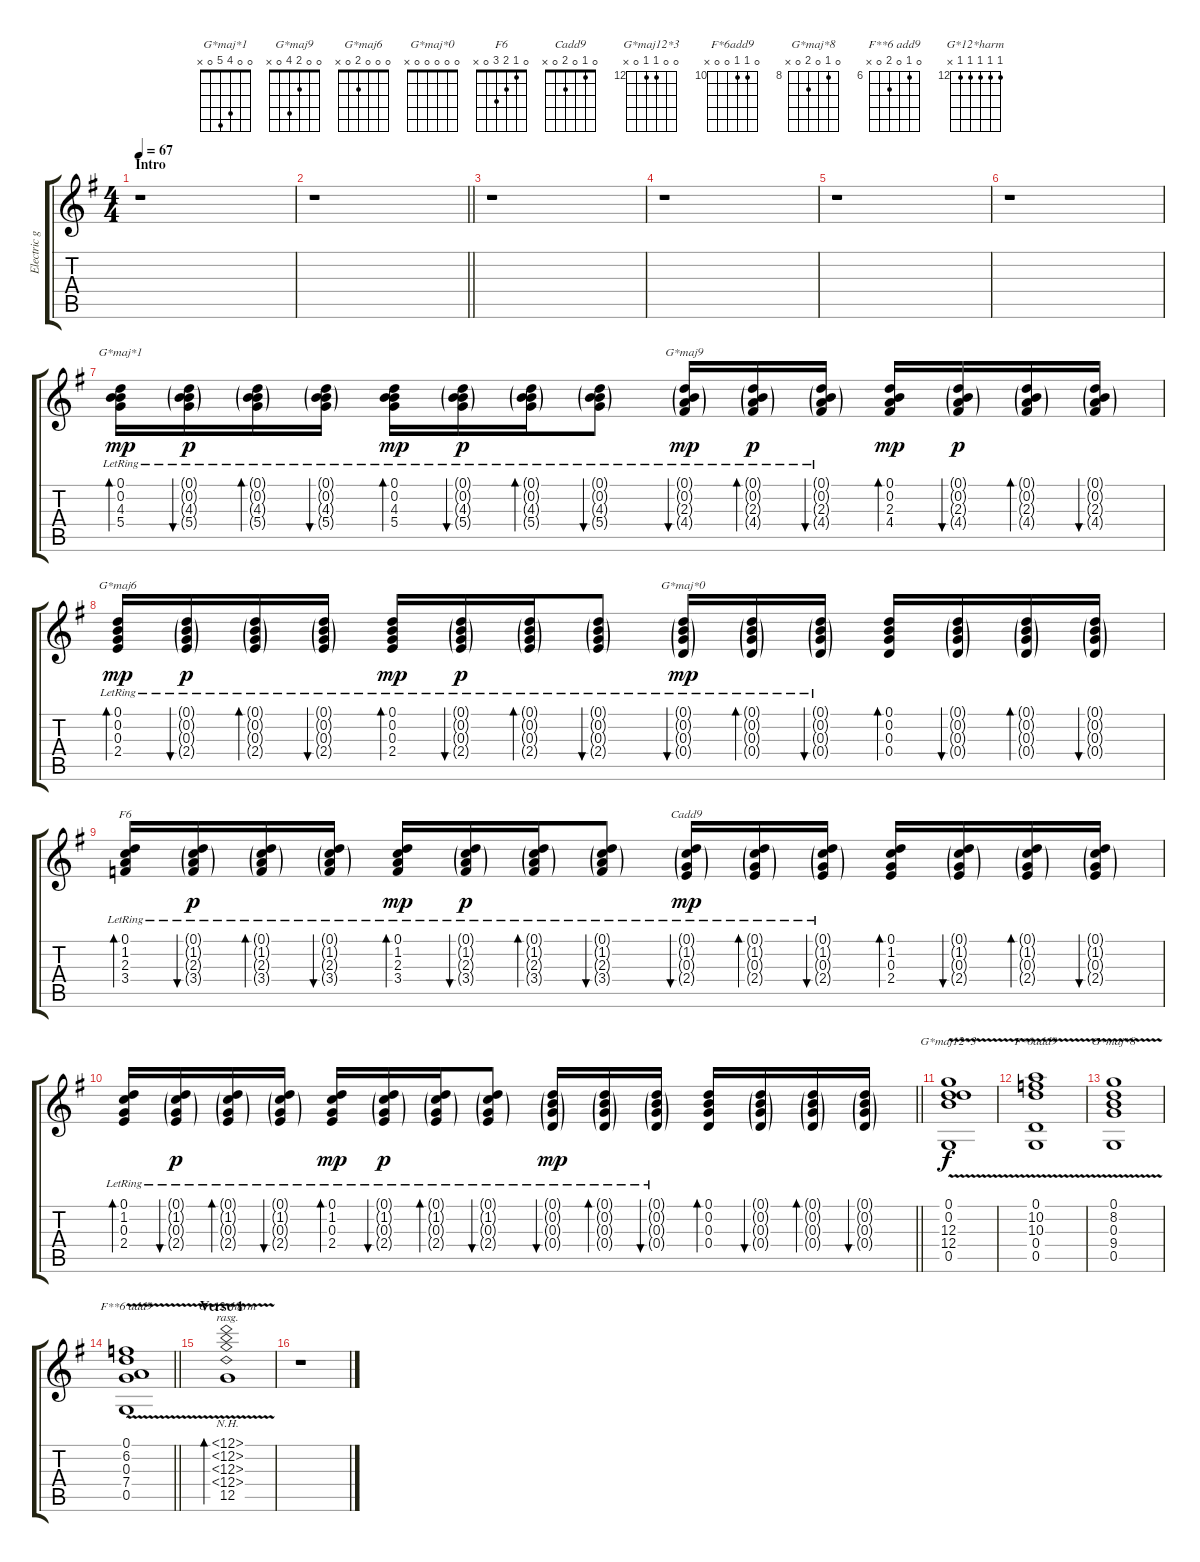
\track ("Electric guitar (open G) - Felder chords" "Electric g") {instrument electricguitarjazz}
\staff {score tabs}
\tuning (D4 B3 G3 D3 G2 D2) {hide}
\chord ("G*maj*1" 0 0 4 5 0 x)
\chord ("G*maj9" 0 0 2 4 0 x)
\chord ("G*maj6" 0 0 0 2 0 x)
\chord ("G*maj*0" 0 0 0 0 0 x)
\chord ("F6" 0 1 2 3 0 x)
\chord ("Cadd9" 0 1 0 2 0 x)
\chord ("G*maj12*3" 0 0 12 12 0 x) {firstfret 12}
\chord ("F*6add9" 0 10 10 0 0 x) {firstfret 10}
\chord ("G*maj*8" 0 8 0 9 0 x) {firstfret 8}
\chord ("F**6 add9" 0 6 0 7 0 x) {firstfret 6}
\chord ("G*12*harm" 12 12 12 12 12 x) {firstfret 12 barre 0}
\ts (4 4)
\section ("" "Intro")
\tempo 67
\clef g2
\ks g
r.1{dy mp instrument electricguitarjazz} |
\barLineRight lightlight
r.1 |
r.1 |
r.1 |
r.1 |
r.1 |
(0.1 0.2{lr} 4.3{lr} 5.4{lr}).16{bd 30 ch "G*maj*1"} (0.1{g} 0.2{g lr} 4.3{g lr} 5.4{g lr}).16{bu 30 dy p} (0.1{g} 0.2{g lr} 4.3{g lr} 5.4{g lr}).16{bd 30} (0.1{g} 0.2{g lr} 4.3{g lr} 5.4{g lr}).16{bu 30} (0.1 0.2{lr} 4.3{lr} 5.4{lr}).16{bd 30 dy mp} (0.1{g} 0.2{g lr} 4.3{g lr} 5.4{g lr}).16{bu 30 dy p} (0.1{g} 0.2{g lr} 4.3{g lr} 5.4{g lr}).16{bd 30} (0.1{g} 0.2{g lr} 4.3{g lr} 5.4{g lr}).8{bu 30} (0.1{g} 0.2{g lr} 2.3{g lr} 4.4{g lr}).16{bu 30 ch "G*maj9" dy mp} (0.1{g} 0.2{g lr} 2.3{g lr} 4.4{g lr}).16{bd 30 dy p} (0.1{g} 0.2{g lr} 2.3{g lr} 4.4{g lr}).16{bu 30} (0.1 0.2 2.3 4.4).16{bd 30 dy mp} (0.1{g} 0.2{g} 2.3{g} 4.4{g}).16{bu 30 dy p} (0.1{g} 0.2{g} 2.3{g} 4.4{g}).16{bd 30} (0.1{g} 0.2{g} 2.3{g} 4.4{g}).16{bu 30} |
(0.1 0.2{lr} 0.3{lr} 2.4{lr}).16{bd 30 ch "G*maj6" dy mp} (0.1{g} 0.2{g lr} 0.3{g lr} 2.4{g lr}).16{bu 30 dy p} (0.1{g} 0.2{g lr} 0.3{g lr} 2.4{g lr}).16{bd 30} (0.1{g} 0.2{g lr} 0.3{g lr} 2.4{g lr}).16{bu 30} (0.1 0.2{lr} 0.3{lr} 2.4{lr}).16{bd 30 dy mp} (0.1{g} 0.2{g lr} 0.3{g lr} 2.4{g lr}).16{bu 30 dy p} (0.1{g} 0.2{g lr} 0.3{g lr} 2.4{g lr}).16{bd 30} (0.1{g} 0.2{g lr} 0.3{g lr} 2.4{g lr}).8{bu 30} (0.1{g} 0.2{g lr} 0.3{g lr} 0.4{g lr}).16{bu 30 ch "G*maj*0" dy mp} (0.1{g} 0.2{g lr} 0.3{g lr} 0.4{g lr}).16{bd 30} (0.1{g} 0.2{g lr} 0.3{g lr} 0.4{g lr}).16{bu 30} (0.1 0.2 0.3 0.4).16{bd 30} (0.1{g} 0.2{g} 0.3{g} 0.4{g}).16{bu 30} (0.1{g} 0.2{g} 0.3{g} 0.4{g}).16{bd 30} (0.1{g} 0.2{g} 0.3{g} 0.4{g}).16{bu 30} |
(0.1 1.2{lr} 2.3{lr} 3.4{lr}).16{bd 30 ch "F6"} (0.1{g} 1.2{g lr} 2.3{g lr} 3.4{g lr}).16{bu 30 dy p} (0.1{g} 1.2{g lr} 2.3{g lr} 3.4{g lr}).16{bd 30} (0.1{g} 1.2{g lr} 2.3{g lr} 3.4{g lr}).16{bu 30} (0.1 1.2{lr} 2.3{lr} 3.4{lr}).16{bd 30 dy mp} (0.1{g} 1.2{g lr} 2.3{g lr} 3.4{g lr}).16{bu 30 dy p} (0.1{g} 1.2{g lr} 2.3{g lr} 3.4{g lr}).16{bd 30} (0.1{g} 1.2{g lr} 2.3{g lr} 3.4{g lr}).8{bu 30} (0.1{g} 1.2{g lr} 0.3{g lr} 2.4{g lr}).16{bu 30 ch "Cadd9" dy mp} (0.1{g} 1.2{g lr} 0.3{g lr} 2.4{g lr}).16{bd 30} (0.1{g} 1.2{g lr} 0.3{g lr} 2.4{g lr}).16{bu 30} (0.1 1.2 0.3 2.4).16{bd 30} (0.1{g} 1.2{g} 0.3{g} 2.4{g}).16{bu 30} (0.1{g} 1.2{g} 0.3{g} 2.4{g}).16{bd 30} (0.1{g} 1.2{g} 0.3{g} 2.4{g}).16{bu 30} |
\barLineRight lightlight
(0.1 1.2{lr} 0.3{lr} 2.4{lr}).16{bd 30} (0.1{g} 1.2{g lr} 0.3{g lr} 2.4{g lr}).16{bu 30 dy p} (0.1{g} 1.2{g lr} 0.3{g lr} 2.4{g lr}).16{bd 30} (0.1{g} 1.2{g lr} 0.3{g lr} 2.4{g lr}).16{bu 30} (0.1 1.2{lr} 0.3{lr} 2.4{lr}).16{bd 30 dy mp} (0.1{g} 1.2{g lr} 0.3{g lr} 2.4{g lr}).16{bu 30 dy p} (0.1{g} 1.2{g lr} 0.3{g lr} 2.4{g lr}).16{bd 30} (0.1{g} 1.2{g lr} 0.3{g lr} 2.4{g lr}).8{bu 30} (0.1{g} 0.2{g lr} 0.3{g lr} 0.4{g lr}).16{bu 30 dy mp} (0.1{g} 0.2{g lr} 0.3{g lr} 0.4{g lr}).16{bd 30} (0.1{g} 0.2{g lr} 0.3{g lr} 0.4{g lr}).16{bu 30} (0.1 0.2 0.3 0.4).16{bd 30} (0.1{g} 0.2{g} 0.3{g} 0.4{g}).16{bu 30} (0.1{g} 0.2{g} 0.3{g} 0.4{g}).16{bd 30} (0.1{g} 0.2{g} 0.3{g} 0.4{g}).16{bu 30} |
(0.1 0.2 12.3 12.4 0.5{v}).1{ch "G*maj12*3" dy f} |
(0.1{v} 10.2 10.3 0.4 0.5).1{ch "F*6add9"} |
(0.1{v} 8.2 0.3 9.4 0.5).1{ch "G*maj*8"} |
\barLineRight lightlight
(0.1{v} 6.2 0.3 7.4 0.5).1{ch "F**6 add9"} |
\section ("" "Verse 1")
(12.1{nh} 12.2{nh} 12.3{nh} 12.4{nh} 12.5{v}).1{bd 60 ch "G*12*harm" rasg ii} |
r.1
